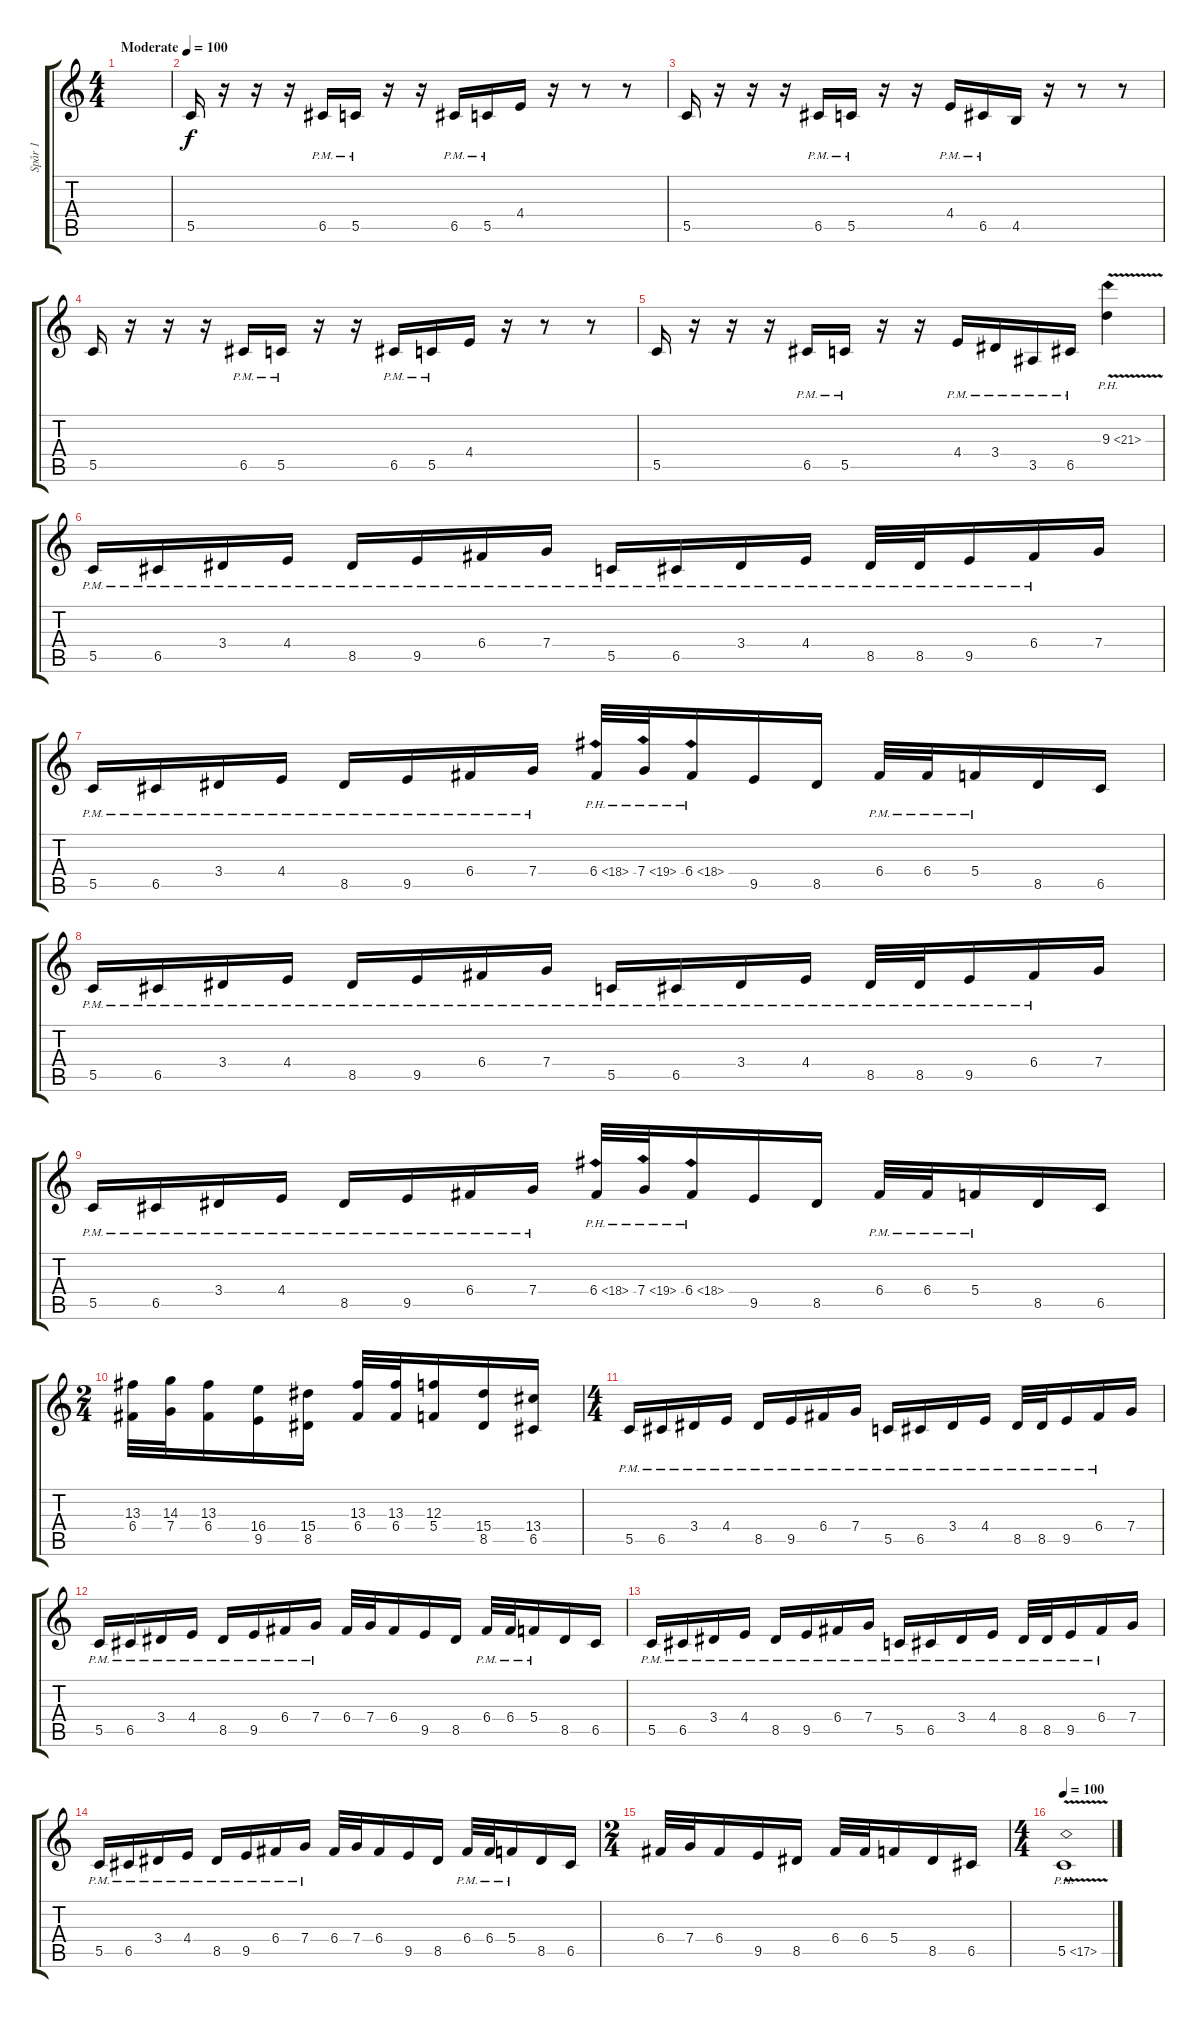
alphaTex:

\track ("Spår 1" "Spår 1") {instrument distortionguitar}
\staff {score tabs}
\tuning (D4 A3 F3 C3 G2 C2) {hide}
\ts (4 4)
\tempo (100 "Moderate")
\clef g2
\ks c
|
5.5.16 r.16 r.16 r.16 6.5{pm}.16 5.5{pm}.16 r.16 r.16 6.5{pm}.16 5.5{pm}.16 4.4.16 r.16 r.8 r.8 |
5.5.16 r.16 r.16 r.16 6.5{pm}.16 5.5{pm}.16 r.16 r.16 4.4{pm}.16 6.5{pm}.16 4.5.16 r.16 r.8 r.8 |
5.5.16 r.16 r.16 r.16 6.5{pm}.16 5.5{pm}.16 r.16 r.16 6.5{pm}.16 5.5{pm}.16 4.4.16 r.16 r.8 r.8 |
5.5.16 r.16 r.16 r.16 6.5{pm}.16 5.5{pm}.16 r.16 r.16 4.4{pm}.16 3.4{pm}.16 3.5{pm}.16 6.5{pm}.16 9.3{ph 12 v}.4 |
5.5{pm}.16 6.5{pm}.16 3.4{pm}.16 4.4{pm}.16 8.5{pm}.16 9.5{pm}.16 6.4{pm}.16 7.4{pm}.16 5.5{pm}.16 6.5{pm}.16 3.4{pm}.16 4.4{pm}.16 8.5{pm}.32 8.5{pm}.32 9.5{pm}.16 6.4{pm}.16 7.4.16 |
5.5{pm}.16 6.5{pm}.16 3.4{pm}.16 4.4{pm}.16 8.5{pm}.16 9.5{pm}.16 6.4{pm}.16 7.4{pm}.16 6.4{ph 12}.32 7.4{ph 12}.32 6.4{ph 12}.16 9.5.16 8.5.16 6.4{pm}.32 6.4{pm}.32 5.4{pm}.16 8.5.16 6.5.16 |
5.5{pm}.16 6.5{pm}.16 3.4{pm}.16 4.4{pm}.16 8.5{pm}.16 9.5{pm}.16 6.4{pm}.16 7.4{pm}.16 5.5{pm}.16 6.5{pm}.16 3.4{pm}.16 4.4{pm}.16 8.5{pm}.32 8.5{pm}.32 9.5{pm}.16 6.4{pm}.16 7.4.16 |
5.5{pm}.16 6.5{pm}.16 3.4{pm}.16 4.4{pm}.16 8.5{pm}.16 9.5{pm}.16 6.4{pm}.16 7.4{pm}.16 6.4{ph 12}.32 7.4{ph 12}.32 6.4{ph 12}.16 9.5.16 8.5.16 6.4{pm}.32 6.4{pm}.32 5.4{pm}.16 8.5.16 6.5.16 |
\ts (2 4)
(13.3 6.4).32 (14.3 7.4).32 (13.3 6.4).16 (16.4 9.5).16 (15.4 8.5).16 (13.3 6.4).32 (13.3 6.4).32 (12.3 5.4).16 (15.4 8.5).16 (13.4 6.5).16 |
\ts (4 4)
5.5{pm}.16 6.5{pm}.16 3.4{pm}.16 4.4{pm}.16 8.5{pm}.16 9.5{pm}.16 6.4{pm}.16 7.4{pm}.16 5.5{pm}.16 6.5{pm}.16 3.4{pm}.16 4.4{pm}.16 8.5{pm}.32 8.5{pm}.32 9.5{pm}.16 6.4{pm}.16 7.4.16 |
5.5{pm}.16 6.5{pm}.16 3.4{pm}.16 4.4{pm}.16 8.5{pm}.16 9.5{pm}.16 6.4{pm}.16 7.4{pm}.16 6.4.32 7.4.32 6.4.16 9.5.16 8.5.16 6.4{pm}.32 6.4{pm}.32 5.4{pm}.16 8.5.16 6.5.16 |
5.5{pm}.16 6.5{pm}.16 3.4{pm}.16 4.4{pm}.16 8.5{pm}.16 9.5{pm}.16 6.4{pm}.16 7.4{pm}.16 5.5{pm}.16 6.5{pm}.16 3.4{pm}.16 4.4{pm}.16 8.5{pm}.32 8.5{pm}.32 9.5{pm}.16 6.4{pm}.16 7.4.16 |
5.5{pm}.16 6.5{pm}.16 3.4{pm}.16 4.4{pm}.16 8.5{pm}.16 9.5{pm}.16 6.4{pm}.16 7.4{pm}.16 6.4.32 7.4.32 6.4.16 9.5.16 8.5.16 6.4{pm}.32 6.4{pm}.32 5.4{pm}.16 8.5.16 6.5.16 |
\ts (2 4)
6.4.32 7.4.32 6.4.16 9.5.16 8.5.16 6.4.32 6.4.32 5.4.16 8.5.16 6.5.16 |
\ts (4 4)
\tempo 100
5.5{ph 12 v}.1
